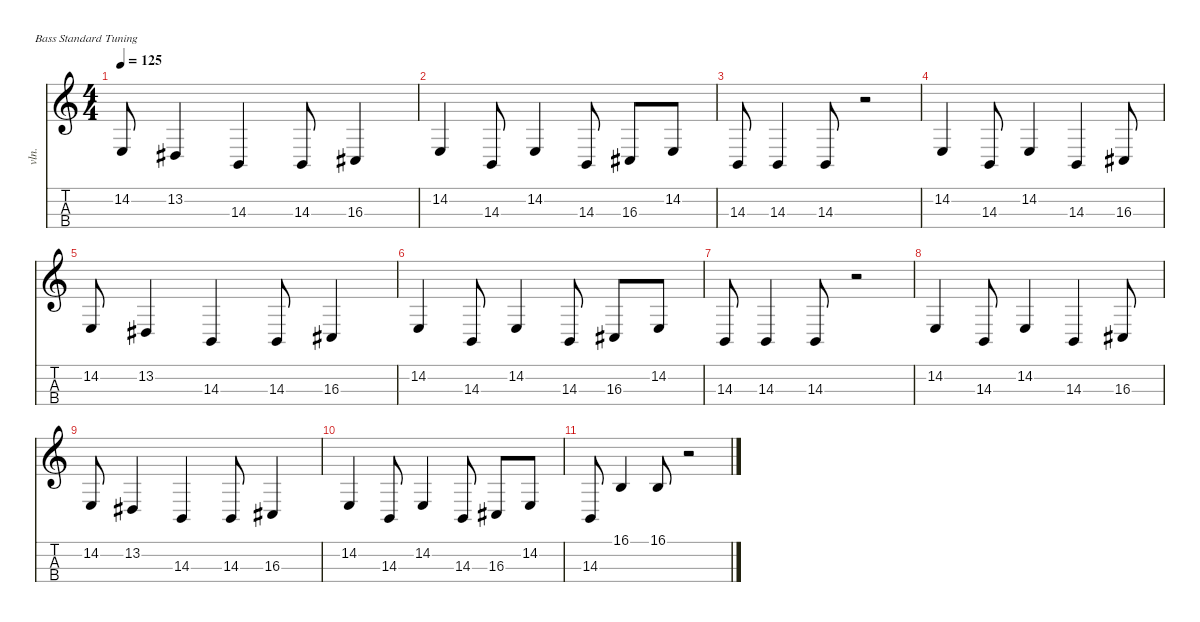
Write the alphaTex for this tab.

\defaultSystemsLayout 4
\hideDynamics
\bracketExtendMode nobrackets
\otherSystemsTrackNameOrientation horizontal
\track ("Violin" "vln.") {instrument violin}
\staff {score tabs}
\tuning (G2 D2 A1 E1)
\ts (4 4)
\tempo 125
\clef g2
\ks c
14.2.8{dy mf} 13.2.4 14.3.4 14.3.8 16.3.4 |
14.2.4 14.3.8 14.2.4 14.3.8 16.3.8 14.2.8 |
14.3.8 14.3.4 14.3.8 r.2 |
14.2.4 14.3.8 14.2.4 14.3.4 16.3.8 |
14.2.8 13.2.4 14.3.4 14.3.8 16.3.4 |
14.2.4 14.3.8 14.2.4 14.3.8 16.3.8 14.2.8 |
14.3.8 14.3.4 14.3.8 r.2 |
14.2.4 14.3.8 14.2.4 14.3.4 16.3.8 |
14.2.8 13.2.4 14.3.4 14.3.8 16.3.4 |
14.2.4 14.3.8 14.2.4 14.3.8 16.3.8 14.2.8 |
14.3.8 16.1.4 16.1.8 r.2
